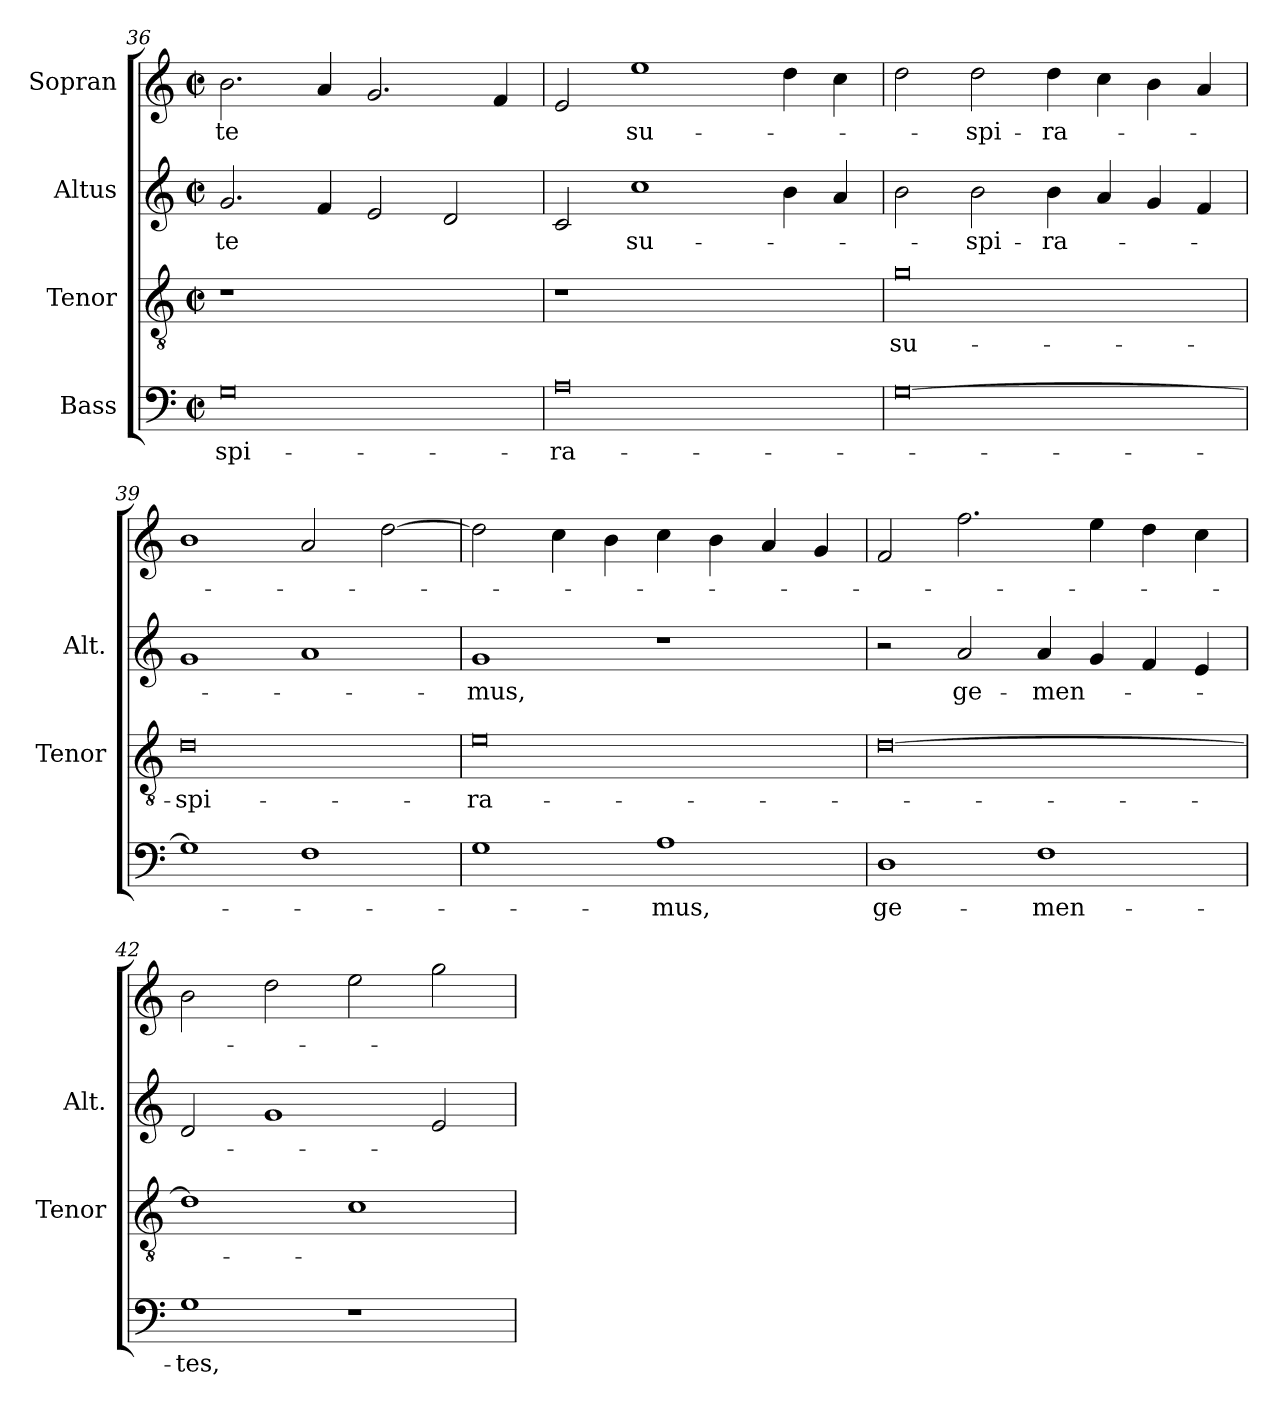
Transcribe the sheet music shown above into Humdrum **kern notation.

**kern	**text	**kern	**text	**kern	**text	**kern	**text
*part4	*part4	*part3	*part3	*part2	*part2	*part1	*part1
*staff4	*staff4	*staff3	*staff3	*staff2	*staff2	*staff1	*staff1
*I"Bass	*	*I"Tenor	*	*I"Altus	*	*I"Sopran	*
*	*	*I'Tenor	*	*I'Alt.	*	*	*
*clefF4	*	*clefGv2	*	*clefG2	*	*clefG2	*
*	*	*ITrd7c12	*	*	*	*	*
*k[]	*	*k[]	*	*k[]	*	*k[]	*
*C:	*	*C:	*	*C:	*	*C:	*
*M2/2	*	*M2/2	*	*M2/2	*	*M2/2	*
*met(c|)	*	*met(c|)	*	*met(c|)	*	*met(c|)	*
=36	=36	=36	=36	=36	=36	=36	=36
!	!LO:LY:b:color=#000000	!LO:N:vis=1	!	!	!	!	!
!	!	!	!	!	!LO:LY:b:color=#000000	!	!
!	!	!	!	!	!	!	!LO:LY:b:color=#000000
0Gi	-spi-	1r	.	2.gi/	te	2.bi\	te
.	.	.	.	4fi/	.	4ai/	.
.	.	1ryy	.	2ei/	.	2.gi/	.
.	.	.	.	2di/	.	.	.
.	.	.	.	.	.	4fi/	.
=37	=37	=37	=37	=37	=37	=37	=37
!	!LO:LY:b:color=#000000	!LO:N:vis=1	!	!	!	!	!
0Ai	-ra-	1r	.	2ci/	.	2ei/	.
!	!	!	!	!	!LO:LY:b:color=#000000	!	!
!	!	!	!	!	!	!	!LO:LY:b:color=#000000
.	.	.	.	1cci	su-	1eei	su-
.	.	1ryy	.	.	.	.	.
.	.	.	.	4bi\	.	4ddi\	.
.	.	.	.	4ai/	.	4cci\	.
=38	=38	=38	=38	=38	=38	=38	=38
!	!	!	!LO:LY:b:color=#000000	!	!	!	!
[>0Gi	.	0Gi	su-	2bi\	.	2ddi\	.
!	!	!	!	!	!LO:LY:b:color=#000000	!	!
!	!	!	!	!	!	!	!LO:LY:b:color=#000000
.	.	.	.	2bi\	-spi-	2ddi\	-spi-
!	!	!	!	!	!LO:LY:b:color=#000000	!	!
!	!	!	!	!	!	!	!LO:LY:b:color=#000000
.	.	.	.	4bi\	-ra-	4ddi\	-ra-
.	.	.	.	4ai/	.	4cci\	.
.	.	.	.	4gi/	.	4bi\	.
.	.	.	.	4fi/	.	4ai/	.
=39	=39	=39	=39	=39	=39	=39	=39
!	!	!	!LO:LY:b:color=#000000	!	!	!	!
1Gi]	.	0Di	-spi-	1gi	.	1bi	.
1Fi	.	.	.	1ai	.	2ai/	.
.	.	.	.	.	.	[>2ddi\	.
=40	=40	=40	=40	=40	=40	=40	=40
!	!	!	!LO:LY:b:color=#000000	!	!	!	!
!	!	!	!	!	!LO:LY:b:color=#000000	!	!
1Gi	.	0Ei	-ra-	1gi	-mus,	2ddi\]	.
.	.	.	.	.	.	4cci\	.
.	.	.	.	.	.	4bi\	.
!	!LO:LY:b:color=#000000	!	!	!	!	!	!
1Ai	-mus,	.	.	1r	.	4cci\	.
.	.	.	.	.	.	4bi\	.
.	.	.	.	.	.	4ai/	.
.	.	.	.	.	.	4gi/	.
!!LO:PB:g=z
=41	=41	=41	=41	=41	=41	=41	=41
!	!LO:LY:b:color=#000000	!	!	!	!	!	!
1Di	ge-	[>0Di	.	2r	.	2fi/	.
!	!	!	!	!	!LO:LY:b:color=#000000	!	!
.	.	.	.	2ai/	ge-	2.ffi\	.
!	!LO:LY:b:color=#000000	!	!	!	!	!	!
!	!	!	!	!	!LO:LY:b:color=#000000	!	!
1Fi	-men-	.	.	4ai/	-men-	.	.
.	.	.	.	4gi/	.	4eei\	.
.	.	.	.	4fi/	.	4ddi\	.
.	.	.	.	4ei/	.	4cci\	.
=42	=42	=42	=42	=42	=42	=42	=42
!	!LO:LY:b:color=#000000	!	!	!	!	!	!
1Gi	-tes,	1Di]	.	2di/	.	2bi\	.
.	.	.	.	1gi	.	2ddi\	.
1r	.	1Ci	.	.	.	2eei\	.
.	.	.	.	2ei/	.	2ggi\	.
=	=	=	=	=	=	=	=
*-	*-	*-	*-	*-	*-	*-	*-
